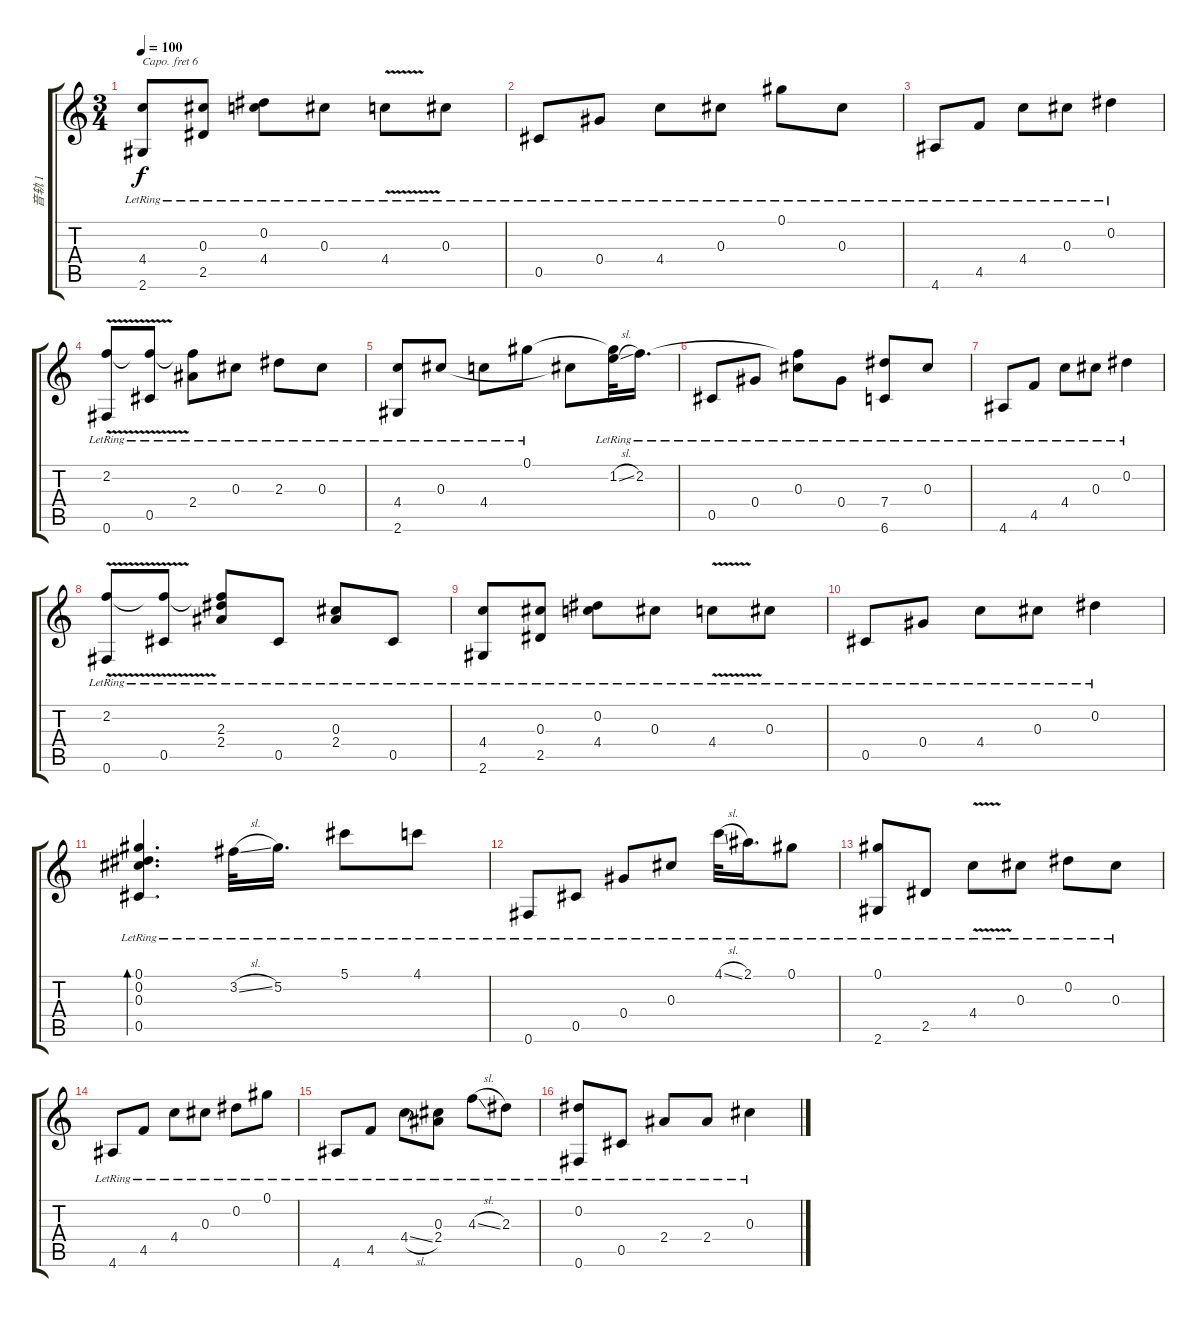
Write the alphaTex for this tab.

\track ("音轨 1" "音轨 1") {instrument acousticguitarsteel}
\staff {score tabs}
\capo 6
\tuning (D4 A3 G3 D3 G2 C2) {hide}
\ts (3 4)
\tempo 100
\clef g2
\ks c
(4.4{lr} 2.6{lr}).8{dy f} (0.3{lr} 2.5{lr}).8 (0.2{lr} 4.4{lr}).8 0.3{lr}.8 4.4{v lr}.8 0.3{lr}.8 |
0.5{lr}.8 0.4{lr}.8 4.4{lr}.8 0.3{lr}.8 0.1{lr}.8 0.3{lr}.8 |
4.6{lr}.8 4.5{lr}.8 4.4{lr}.8 0.3{lr}.8 0.2{lr}.4 |
(2.2{v lr} 0.6{lr}).8 (2.2{t} 0.5{lr}).8 (2.2{t} 2.4{lr}).8 0.3{lr}.8 2.3{lr}.8 0.3{lr}.8 |
(4.4{lr} 2.6{lr}).8 0.3{lr}.8 4.4{lr}.8 0.1{lr}.8 0.3{t}.8 (0.1{t} 1.2{sl lr}).32 2.2{lr}.16{d} |
0.5{lr}.8 0.4{lr}.8 (2.2{t} 0.3{lr}).8 0.4{lr}.8 (7.4{lr} 6.6{lr}).8 0.3{lr}.8 |
4.6{lr}.8 4.5{lr}.8 4.4{lr}.8 0.3{lr}.8 0.2{lr}.4 |
(2.2{v lr} 0.6{lr}).8 (2.2{t} 0.5{lr}).8 (2.2{t} 2.3{lr} 2.4{lr}).8 0.5{lr}.8 (0.3{lr} 2.4{lr}).8 0.5{lr}.8 |
(4.4{lr} 2.6{lr}).8 (0.3{lr} 2.5{lr}).8 (0.2{lr} 4.4{lr}).8 0.3{lr}.8 4.4{v lr}.8 0.3{lr}.8 |
0.5{lr}.8 0.4{lr}.8 4.4{lr}.8 0.3{lr}.8 0.2{lr}.4 |
(0.1{lr} 0.2{lr} 0.3{lr} 0.5{lr}).4{d bd 60} 3.2{sl lr}.32 5.2{lr}.16{d} 5.1{lr}.8 4.1{lr}.8 |
0.6{lr}.8 0.5{lr}.8 0.4{lr}.8 0.3{lr}.8 4.1{sl lr}.32 2.1{lr}.16{d} 0.1{lr}.8 |
(0.1{lr} 2.6{lr}).8 2.5{lr}.8 4.4{v lr}.8 0.3{lr}.8 0.2{lr}.8 0.3{lr}.8 |
4.6{lr}.8 4.5{lr}.8 4.4{lr}.8 0.3{lr}.8 0.2{lr}.8 0.1{lr}.8 |
4.6{lr}.8 4.5{lr}.8 4.4{sl lr}.8 (0.3{lr} 2.4).8 4.3{sl lr}.8 2.3{lr}.8 |
(0.2{lr} 0.6{lr}).8 0.5{lr}.8 2.4{lr}.8 2.4{lr}.8 0.3{lr}.4
